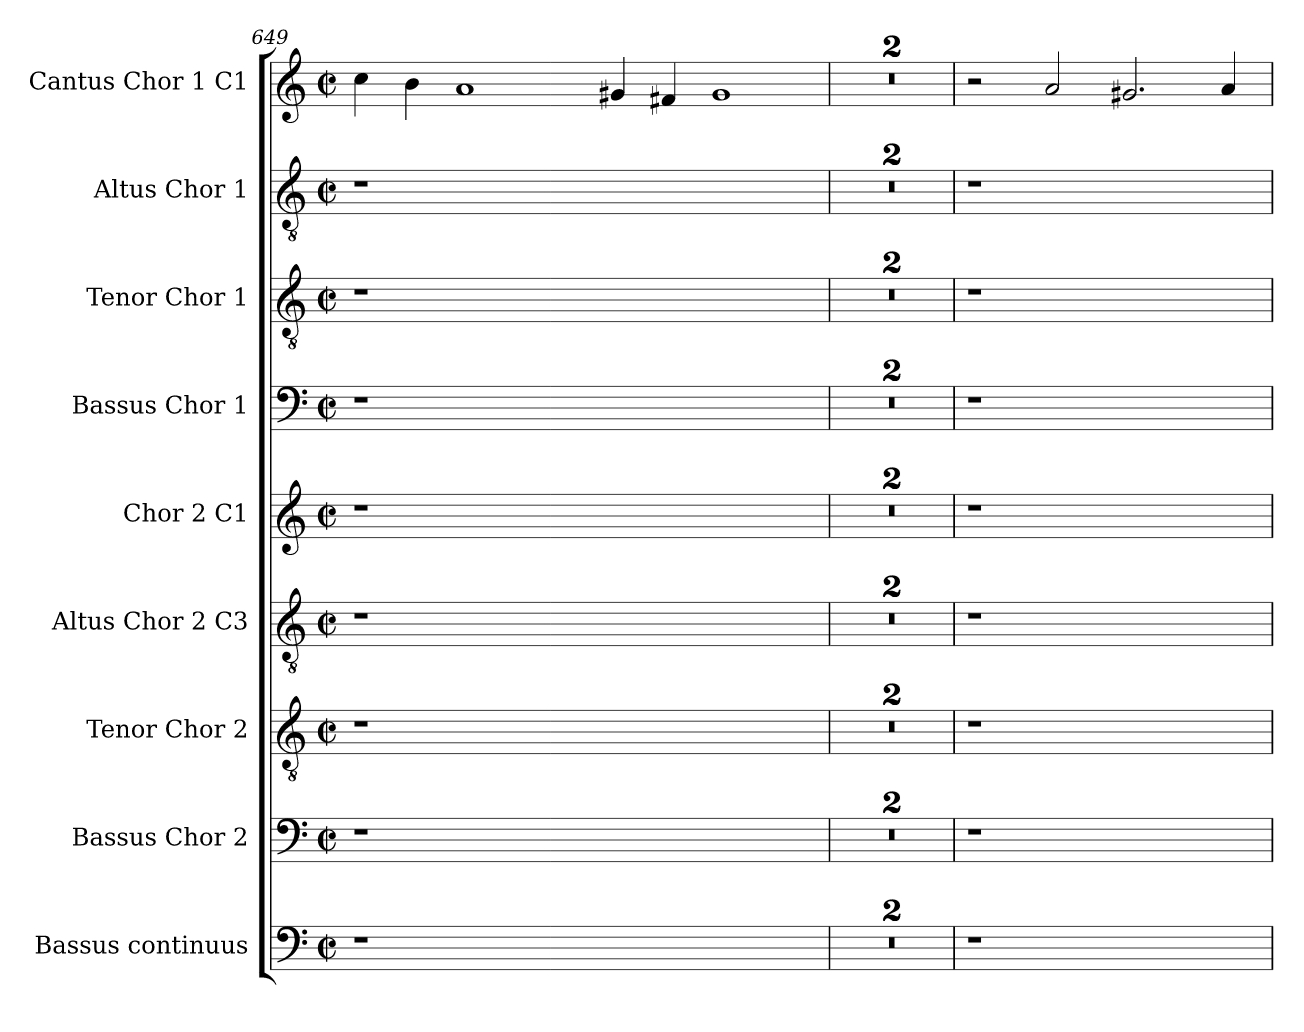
**kern	**kern	**kern	**kern	**kern	**kern	**kern	**kern	**kern
*part9	*part8	*part7	*part6	*part5	*part4	*part3	*part2	*part1
*staff9	*staff8	*staff7	*staff6	*staff5	*staff4	*staff3	*staff2	*staff1
*I"Bassus continuus	*I"Bassus Chor 2	*I"Tenor Chor 2	*I"Altus Chor 2 C3	*I"Chor 2 C1	*I"Bassus Chor 1	*I"Tenor Chor 1	*I"Altus Chor 1	*I"Cantus Chor 1 C1
*I'Bc	*I'B2	*I'T2	*I'A2	*I'C2	*I'B1	*I'T1	*I'A1	*I'C1
*clefF4	*clefF4	*clefGv2	*clefGv2	*clefG2	*clefF4	*clefGv2	*clefGv2	*clefG2
*ITrd7c12	*	*	*	*	*	*	*	*
*k[]	*k[]	*k[]	*k[]	*k[]	*k[]	*k[]	*k[]	*k[]
*C:	*C:	*C:	*C:	*C:	*C:	*C:	*C:	*C:
*M2/2	*M2/2	*M2/2	*M2/2	*M2/2	*M2/2	*M2/2	*M2/2	*M2/2
*met(c|)	*met(c|)	*met(c|)	*met(c|)	*met(c|)	*met(c|)	*met(c|)	*met(c|)	*met(c|)
=649	=649	=649	=649	=649	=649	=649	=649	=649
1r	1r	1r	1r	1r	1r	1r	1r	4cc\
.	.	.	.	.	.	.	.	4b\
.	.	.	.	.	.	.	.	1a
0ryy	0ryy	0ryy	0ryy	0ryy	0ryy	0ryy	0ryy	.
.	.	.	.	.	.	.	.	4g#X/
.	.	.	.	.	.	.	.	4f#X/
.	.	.	.	.	.	.	.	1g#
=650!	=650!	=650!	=650!	=650!	=650!	=650!	=650!	=650!
1r	1r	1r	1r	1r	1r	1r	1r	1r
=651	=651	=651	=651	=651	=651	=651	=651	=651
1r	1r	1r	1r	1r	1r	1r	1r	1r
=652	=652	=652	=652	=652	=652	=652	=652	=652
1r	1r	1r	1r	1r	1r	1r	1r	2r
.	.	.	.	.	.	.	.	2a/
1ryy	1ryy	1ryy	1ryy	1ryy	1ryy	1ryy	1ryy	2.g#X/
.	.	.	.	.	.	.	.	4a/
=	=	=	=	=	=	=	=	=
*-	*-	*-	*-	*-	*-	*-	*-	*-
